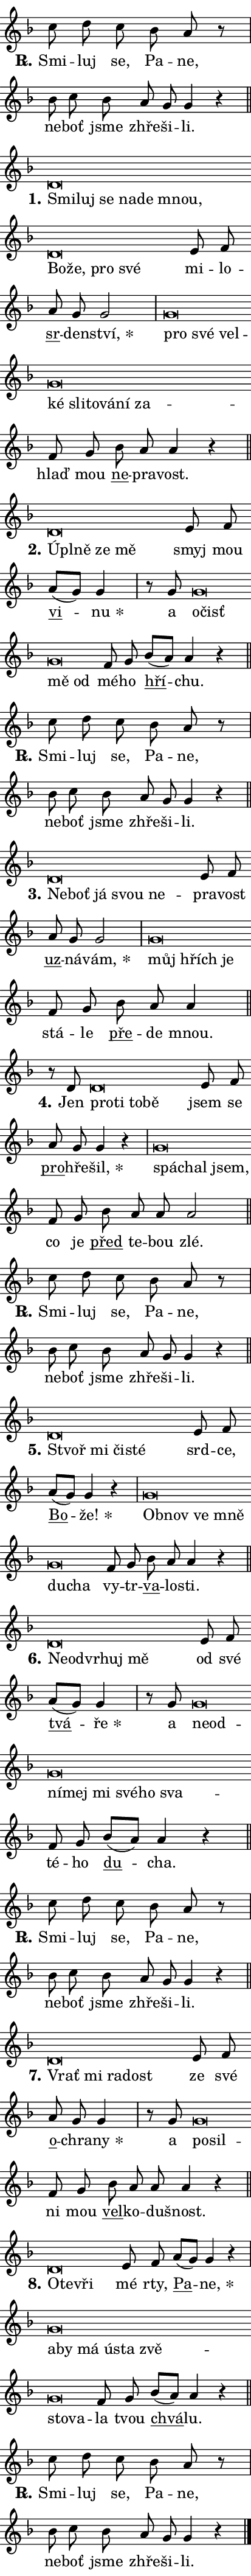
\version "2.22.1"
\header { tagline = "" }
\paper {
  indent = 0\cm
  top-margin = 0\cm
  right-margin = 0\cm
  bottom-margin = 0\cm
  left-margin = 0\cm
  paper-width = 7\cm
  page-breaking = #ly:one-page-breaking
  system-system-spacing.basic-distance = #11
  score-system-spacing.basic-distance = #11
  ragged-last = ##f
}


%% Author: Thomas Morley
%% https://lists.gnu.org/archive/html/lilypond-user/2020-05/msg00002.html
#(define (line-position grob)
"Returns position of @var[grob} in current system:
   @code{'start}, if at first time-step
   @code{'end}, if at last time-step
   @code{'middle} otherwise
"
  (let* ((col (ly:item-get-column grob))
         (ln (ly:grob-object col 'left-neighbor))
         (rn (ly:grob-object col 'right-neighbor))
         (col-to-check-left (if (ly:grob? ln) ln col))
         (col-to-check-right (if (ly:grob? rn) rn col))
         (break-dir-left
           (and
             (ly:grob-property col-to-check-left 'non-musical #f)
             (ly:item-break-dir col-to-check-left)))
         (break-dir-right
           (and
             (ly:grob-property col-to-check-right 'non-musical #f)
             (ly:item-break-dir col-to-check-right))))
        (cond ((eqv? 1 break-dir-left) 'start)
              ((eqv? -1 break-dir-right) 'end)
              (else 'middle))))

#(define (tranparent-at-line-position vctor)
  (lambda (grob)
  "Relying on @code{line-position} select the relevant enry from @var{vctor}.
Used to determine transparency,"
    (case (line-position grob)
      ((end) (not (vector-ref vctor 0)))
      ((middle) (not (vector-ref vctor 1)))
      ((start) (not (vector-ref vctor 2))))))

noteHeadBreakVisibility =
#(define-music-function (break-visibility)(vector?)
"Makes @code{NoteHead}s transparent relying on @var{break-visibility}"
#{
  \override NoteHead.transparent =
    #(tranparent-at-line-position break-visibility)
#})

#(define delete-ledgers-for-transparent-note-heads
  (lambda (grob)
    "Reads whether a @code{NoteHead} is transparent.
If so this @code{NoteHead} is removed from @code{'note-heads} from
@var{grob}, which is supposed to be @code{LedgerLineSpanner}.
As a result ledgers are not printed for this @code{NoteHead}"
    (let* ((nhds-array (ly:grob-object grob 'note-heads))
           (nhds-list
             (if (ly:grob-array? nhds-array)
                 (ly:grob-array->list nhds-array)
                 '()))
           ;; Relies on the transparent-property being done before
           ;; Staff.LedgerLineSpanner.after-line-breaking is executed.
           ;; This is fragile ...
           (to-keep
             (remove
               (lambda (nhd)
                 (ly:grob-property nhd 'transparent #f))
               nhds-list)))
      ;; TODO find a better method to iterate over grob-arrays, similiar
      ;; to filter/remove etc for lists
      ;; For now rebuilt from scratch
      (set! (ly:grob-object grob 'note-heads)  '())
      (for-each
        (lambda (nhd)
          (ly:pointer-group-interface::add-grob grob 'note-heads nhd))
        to-keep))))

hideNotes = {
  \noteHeadBreakVisibility #begin-of-line-visible
}
unHideNotes = {
  \noteHeadBreakVisibility #all-visible
}

% work-around for resetting accidentals
% https://lilypond.org/doc/v2.23/Documentation/notation/displaying-rhythms#unmetered-music
cadenzaMeasure = {
  \cadenzaOff
  \partial 1024 s1024
  \cadenzaOn
}

#(define-markup-command (accent layout props text) (markup?)
  "Underline accented syllable"
  (interpret-markup layout props
    #{\markup \override #'(offset . 4.3) \underline { #text }#}))

responsum = \markup \concat {
  "R" \hspace #-1.05 \path #0.1 #'((moveto 0 0.07) (lineto 0.9 0.8)) \hspace #0.05 "."
}

\layout {
    \context {
        \Staff
        \remove "Time_signature_engraver"
        \override LedgerLineSpanner.after-line-breaking = #delete-ledgers-for-transparent-note-heads
    }
    \context {
        \Voice {
            \override NoteHead.output-attributes = #'((class . "notehead"))
            \override Hairpin.height = #0.55
        }
    }
    \context {
        \Lyrics {
            \override StanzaNumber.output-attributes = #'((class . "stanzanumber"))
            \override LyricSpace.minimum-distance = #0.9
            \override LyricText.font-name = #"TeX Gyre Schola"
            \override LyricText.font-size = 1
            \override StanzaNumber.font-name = #"TeX Gyre Schola Bold"
            \override StanzaNumber.font-size = 1
        }
    }
}

% magnetic-lyrics.ily
%
%   written by
%     Jean Abou Samra <jean@abou-samra.fr>
%     Werner Lemberg <wl@gnu.org>
%
%   adapted by
%     Jiri Hon <jiri.hon@gmail.com>
%
% Version 2022-Apr-15

% https://www.mail-archive.com/lilypond-user@gnu.org/msg149350.html

#(define (Left_hyphen_pointer_engraver context)
   "Collect syllable-hyphen-syllable occurrences in lyrics and store
them in properties.  This engraver only looks to the left.  For
example, if the lyrics input is @code{foo -- bar}, it does the
following.

@itemize @bullet
@item
Set the @code{text} property of the @code{LyricHyphen} grob between
@q{foo} and @q{bar} to @code{foo}.

@item
Set the @code{left-hyphen} property of the @code{LyricText} grob with
text @q{foo} to the @code{LyricHyphen} grob between @q{foo} and
@q{bar}.
@end itemize

Use this auxiliary engraver in combination with the
@code{lyric-@/text::@/apply-@/magnetic-@/offset!} hook."
   (let ((hyphen #f)
         (text #f))
     (make-engraver
      (acknowledgers
       ((lyric-syllable-interface engraver grob source-engraver)
        (set! text grob)))
      (end-acknowledgers
       ((lyric-hyphen-interface engraver grob source-engraver)
        ;(when (not (grob::has-interface grob 'lyric-space-interface))
          (set! hyphen grob)));)
      ((stop-translation-timestep engraver)
       (when (and text hyphen)
         (ly:grob-set-object! text 'left-hyphen hyphen))
       (set! text #f)
       (set! hyphen #f)))))

#(define (lyric-text::apply-magnetic-offset! grob)
   "If the space between two syllables is less than the value in
property @code{LyricText@/.details@/.squash-threshold}, move the right
syllable to the left so that it gets concatenated with the left
syllable.

Use this function as a hook for
@code{LyricText@/.after-@/line-@/breaking} if the
@code{Left_@/hyphen_@/pointer_@/engraver} is active."
   (let ((hyphen (ly:grob-object grob 'left-hyphen #f)))
     (when hyphen
       (let ((left-text (ly:spanner-bound hyphen LEFT)))
         (when (grob::has-interface left-text 'lyric-syllable-interface)
           (let* ((common (ly:grob-common-refpoint grob left-text X))
                  (this-x-ext (ly:grob-extent grob common X))
                  (left-x-ext
                   (begin
                     ;; Trigger magnetism for left-text.
                     (ly:grob-property left-text 'after-line-breaking)
                     (ly:grob-extent left-text common X)))
                  ;; `delta` is the gap width between two syllables.
                  (delta (- (interval-start this-x-ext)
                            (interval-end left-x-ext)))
                  (details (ly:grob-property grob 'details))
                  (threshold (assoc-get 'squash-threshold details 0.2)))
             (when (< delta threshold)
               (let* (;; We have to manipulate the input text so that
                      ;; ligatures crossing syllable boundaries are not
                      ;; disabled.  For languages based on the Latin
                      ;; script this is essentially a beautification.
                      ;; However, for non-Western scripts it can be a
                      ;; necessity.
                      (lt (ly:grob-property left-text 'text))
                      (rt (ly:grob-property grob 'text))
                      (is-space (grob::has-interface hyphen 'lyric-space-interface))
                      (space (if is-space " " ""))
                      (space-markup (grob-interpret-markup grob " "))
                      (space-size (interval-length (ly:stencil-extent space-markup X)))
                      (extra-delta (if is-space space-size 0))
                      ;; Append new syllable.
                      (ltrt-space (if (and (string? lt) (string? rt))
                                (string-append lt space rt)
                                (make-concat-markup (list lt space rt))))
                      ;; Right-align `ltrt` to the right side.
                      (ltrt-space-markup (grob-interpret-markup
                               grob
                               (make-translate-markup
                                (cons (interval-length this-x-ext) 0)
                                (make-right-align-markup ltrt-space)))))
                 (begin
                   ;; Don't print `left-text`.
                   (ly:grob-set-property! left-text 'stencil #f)
                   ;; Set text and stencil (which holds all collected
                   ;; syllables so far) and shift it to the left.
                   (ly:grob-set-property! grob 'text ltrt-space)
                   (ly:grob-set-property! grob 'stencil ltrt-space-markup)
                   (ly:grob-translate-axis! grob (- (- delta extra-delta)) X))))))))))


#(define (lyric-hyphen::displace-bounds-first grob)
   ;; Make very sure this callback isn't triggered too early.
   (let ((left (ly:spanner-bound grob LEFT))
         (right (ly:spanner-bound grob RIGHT)))
     (ly:grob-property left 'after-line-breaking)
     (ly:grob-property right 'after-line-breaking)
     (ly:lyric-hyphen::print grob)))

squashThreshold = #0.4

\layout {
  \context {
    \Lyrics
    \consists #Left_hyphen_pointer_engraver
    \override LyricText.after-line-breaking =
      #lyric-text::apply-magnetic-offset!
    \override LyricHyphen.stencil = #lyric-hyphen::displace-bounds-first
    \override LyricText.details.squash-threshold = \squashThreshold
    \override LyricHyphen.minimum-distance = 0
    \override LyricHyphen.minimum-length = \squashThreshold
  }
}

squash = \override LyricText.details.squash-threshold = 9999
unSquash = \override LyricText.details.squash-threshold = \squashThreshold

left = \override LyricText.self-alignment-X = #LEFT
unLeft = \revert LyricText.self-alignment-X

starOffset = #(lambda (grob) 
                (let ((x_offset (ly:self-alignment-interface::aligned-on-x-parent grob)))
                  (if (= x_offset 0) 0 (+ x_offset 1.2))))

star = #(define-music-function (syllable)(string?)
"Append star separator at the end of a syllable"
#{
  \once \override LyricText.X-offset = #starOffset
  \lyricmode { \markup {
    #syllable
    \override #'((font-name . "TeX Gyre Schola Bold")) \hspace #0.2 \lower #0.65 \larger "*"
  } }
#})

starAccent = #(define-music-function (syllable)(string?)
"Append star separator at the end of a syllable and make accent"
#{
  \once \override LyricText.X-offset = #starOffset
  \lyricmode { \markup {
    \accent #syllable
    \override #'((font-name . "TeX Gyre Schola Bold")) \hspace #0.2 \lower #0.65 \larger "*"
  } }
#})

breath = #(define-music-function (syllable)(string?)
"Append breathing indicator at the end of a syllable"
#{
  \lyricmode { \markup { #syllable "+" } }
#})

optionalBreath = #(define-music-function (syllable)(string?)
"Append optional breathing indicator at the end of a syllable"
#{
  \lyricmode { \markup { #syllable "(+)" } }
#})


\score {
    <<
        \new Voice = "melody" { \cadenzaOn \key f \major \relative { c''8 d c bes a r \cadenzaMeasure \bar "|" bes c bes \bar "" a g g4 r \cadenzaMeasure \bar "||" \break }
\relative { d'\breve*1/16 \hideNotes \breve*1/16 \bar "" \breve*1/16 \bar "" \breve*1/16 \bar "" \breve*1/16 \bar "" \breve*1/16 \bar "" \breve*1/16 \bar "" \breve*1/16 \bar "" \breve*1/16 \breve*1/16 \bar "" \unHideNotes e8 f \bar "" a g g2 \cadenzaMeasure \bar "|" g\breve*1/16 \hideNotes \breve*1/16 \bar "" \breve*1/16 \bar "" \breve*1/16 \bar "" \breve*1/16 \bar "" \breve*1/16 \bar "" \breve*1/16 \bar "" \breve*1/16 \breve*1/16 \bar "" \unHideNotes f8 g \bar "" bes a a4 r \cadenzaMeasure \bar "||" \break }
\relative { d'\breve*1/16 \hideNotes \breve*1/16 \bar "" \breve*1/16 \breve*1/16 \bar "" \unHideNotes e8 f \bar "" a[( g)] g4 \cadenzaMeasure \bar "|" r8 g g\breve*1/16 \hideNotes \breve*1/16 \bar "" \breve*1/16 \breve*1/16 \bar "" \unHideNotes f8 g \bar "" bes[( a)] a4 r \cadenzaMeasure \bar "||" \break }
\relative { c''8 d c bes a r \cadenzaMeasure \bar "|" bes c bes \bar "" a g g4 r \cadenzaMeasure \bar "||" \break }
\relative { d'\breve*1/16 \hideNotes \breve*1/16 \bar "" \breve*1/16 \bar "" \breve*1/16 \breve*1/16 \bar "" \unHideNotes e8 f \bar "" a g g2 \cadenzaMeasure \bar "|" g\breve*1/16 \hideNotes \breve*1/16 \breve*1/16 \bar "" \unHideNotes f8 g \bar "" bes a a4 \cadenzaMeasure \bar "||" \break }
\relative { r8 d' d\breve*1/16 \hideNotes \breve*1/16 \bar "" \breve*1/16 \breve*1/16 \bar "" \unHideNotes e8 f \bar "" a g g4 r \cadenzaMeasure \bar "|" g\breve*1/16 \hideNotes \breve*1/16 \breve*1/16 \bar "" \unHideNotes f8 g \bar "" bes a a a2 \cadenzaMeasure \bar "||" \break }
\relative { c''8 d c bes a r \cadenzaMeasure \bar "|" bes c bes \bar "" a g g4 r \cadenzaMeasure \bar "||" \break }
\relative { d'\breve*1/16 \hideNotes \breve*1/16 \bar "" \breve*1/16 \breve*1/16 \bar "" \unHideNotes e8 f \bar "" a[( g)] g4 r \cadenzaMeasure \bar "|" g\breve*1/16 \hideNotes \breve*1/16 \bar "" \breve*1/16 \bar "" \breve*1/16 \bar "" \breve*1/16 \breve*1/16 \bar "" \unHideNotes f8 g \bar "" bes a a4 r \cadenzaMeasure \bar "||" \break }
\relative { d'\breve*1/16 \hideNotes \breve*1/16 \bar "" \breve*1/16 \bar "" \breve*1/16 \breve*1/16 \bar "" \unHideNotes e8 f \bar "" a[( g)] g4 \cadenzaMeasure \bar "|" r8 g g\breve*1/16 \hideNotes \breve*1/16 \bar "" \breve*1/16 \bar "" \breve*1/16 \bar "" \breve*1/16 \bar "" \breve*1/16 \bar "" \breve*1/16 \breve*1/16 \bar "" \unHideNotes f8 g \bar "" bes[( a)] a4 r \cadenzaMeasure \bar "||" \break }
\relative { c''8 d c bes a r \cadenzaMeasure \bar "|" bes c bes \bar "" a g g4 r \cadenzaMeasure \bar "||" \break }
\relative { d'\breve*1/16 \hideNotes \breve*1/16 \bar "" \breve*1/16 \breve*1/16 \bar "" \unHideNotes e8 f \bar "" a g g4 \cadenzaMeasure \bar "|" r8 g g\breve*1/16 \hideNotes \breve*1/16 \bar "" \unHideNotes f8 g \bar "" bes a a a4 r \cadenzaMeasure \bar "||" \break }
\relative { d'\breve*1/16 \hideNotes \breve*1/16 \breve*1/16 \bar "" \unHideNotes e8 f \bar "" a[( g)] g4 r \cadenzaMeasure \bar "|" g\breve*1/16 \hideNotes \breve*1/16 \bar "" \breve*1/16 \bar "" \breve*1/16 \bar "" \breve*1/16 \bar "" \breve*1/16 \bar "" \breve*1/16 \breve*1/16 \bar "" \unHideNotes f8 g \bar "" bes[( a)] a4 r \cadenzaMeasure \bar "||" \break }
\relative { c''8 d c bes a r \cadenzaMeasure \bar "|" bes c bes \bar "" a g g4 r \cadenzaMeasure \bar "||" \break } \bar "|." }
        \new Lyrics \lyricsto "melody" { \lyricmode { \set stanza = \responsum
Smi -- luj se, Pa -- ne, ne -- boť jsme zhře -- ši -- li.
\set stanza = "1."
\left Smi -- \squash luj se na -- de mnou, Bo -- že, pro své \unLeft \unSquash mi -- lo -- \markup \accent sr -- den -- \star ství, \left pro \squash své vel -- ké sli -- to -- vá -- ní za -- \unLeft \unSquash hlaď mou \markup \accent ne -- pra -- vost.
\set stanza = "2."
\left Úpl -- \squash ně ze mě \unLeft \unSquash smyj mou \markup \accent vi -- \star nu a \left o -- \squash čisť mě od \unLeft \unSquash mé -- ho \markup \accent hří -- chu.
\set stanza = \responsum
Smi -- luj se, Pa -- ne, ne -- boť jsme zhře -- ši -- li.
\set stanza = "3."
\left Ne -- \squash boť já svou ne -- \unLeft \unSquash pra -- vost \markup \accent uz -- ná -- \star vám, \left můj \squash hřích je \unLeft \unSquash stá -- le \markup \accent pře -- de mnou.
\set stanza = "4."
Jen \left pro -- \squash ti to -- bě \unLeft \unSquash jsem se \markup \accent pro -- hře -- \star šil, \left spá -- \squash chal jsem, \unLeft \unSquash co je \markup \accent před te -- bou zlé.
\set stanza = \responsum
Smi -- luj se, Pa -- ne, ne -- boť jsme zhře -- ši -- li.
\set stanza = "5."
\left Stvoř \squash mi či -- sté \unLeft \unSquash srd -- ce, \markup \accent Bo -- \star že! \left Ob -- \squash nov ve mně du -- cha \unLeft \unSquash vy -- tr -- \markup \accent va -- lo -- sti.
\set stanza = "6."
\left Ne -- \squash od -- vr -- huj mě \unLeft \unSquash od své \markup \accent tvá -- \star ře a \left ne -- \squash od -- ní -- mej mi své -- ho sva -- \unLeft \unSquash té -- ho \markup \accent du -- cha.
\set stanza = \responsum
Smi -- luj se, Pa -- ne, ne -- boť jsme zhře -- ši -- li.
\set stanza = "7."
\left Vrať \squash mi ra -- dost \unLeft \unSquash ze své \markup \accent o -- chra -- \star ny a \left po -- \squash sil -- \unLeft \unSquash ni mou \markup \accent vel -- ko -- du -- šnost.
\set stanza = "8."
\left O -- \squash te -- vři \unLeft \unSquash mé rty, \markup \accent Pa -- \star ne, \left a -- \squash by má ú -- sta zvě -- sto -- va -- \unLeft \unSquash la tvou \markup \accent chvá -- lu.
\set stanza = \responsum
Smi -- luj se, Pa -- ne, ne -- boť jsme zhře -- ši -- li. } }
    >>
    \layout {}
}
